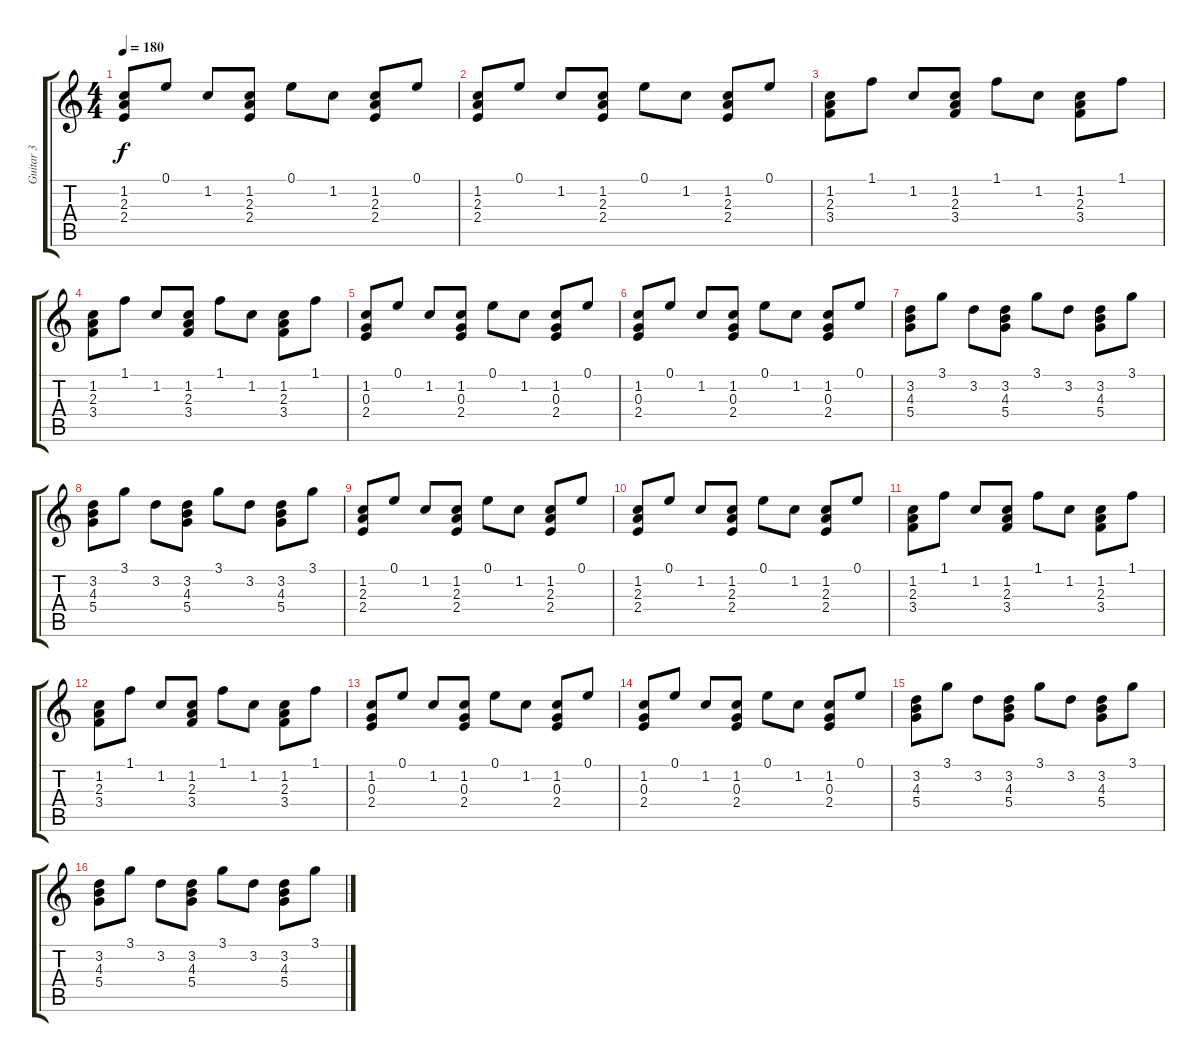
\track ("Guitar 3" "Guitar 3") {instrument acousticguitarsteel}
\staff {score tabs}
\tuning (E4 B3 G3 D3 A2 E2) {hide}
\ts (4 4)
\tempo 180
\clef g2
\ks c
(1.2 2.3 2.4).8{dy f} 0.1.8 1.2.8 (1.2 2.3 2.4).8 0.1.8 1.2.8 (1.2 2.3 2.4).8 0.1.8 |
(1.2 2.3 2.4).8 0.1.8 1.2.8 (1.2 2.3 2.4).8 0.1.8 1.2.8 (1.2 2.3 2.4).8 0.1.8 |
(1.2 2.3 3.4).8 1.1.8 1.2.8 (1.2 2.3 3.4).8 1.1.8 1.2.8 (1.2 2.3 3.4).8 1.1.8 |
(1.2 2.3 3.4).8 1.1.8 1.2.8 (1.2 2.3 3.4).8 1.1.8 1.2.8 (1.2 2.3 3.4).8 1.1.8 |
(1.2 0.3 2.4).8 0.1.8 1.2.8 (1.2 0.3 2.4).8 0.1.8 1.2.8 (1.2 0.3 2.4).8 0.1.8 |
(1.2 0.3 2.4).8 0.1.8 1.2.8 (1.2 0.3 2.4).8 0.1.8 1.2.8 (1.2 0.3 2.4).8 0.1.8 |
(3.2 4.3 5.4).8 3.1.8 3.2.8 (3.2 4.3 5.4).8 3.1.8 3.2.8 (3.2 4.3 5.4).8 3.1.8 |
(3.2 4.3 5.4).8 3.1.8 3.2.8 (3.2 4.3 5.4).8 3.1.8 3.2.8 (3.2 4.3 5.4).8 3.1.8 |
(1.2 2.3 2.4).8 0.1.8 1.2.8 (1.2 2.3 2.4).8 0.1.8 1.2.8 (1.2 2.3 2.4).8 0.1.8 |
(1.2 2.3 2.4).8 0.1.8 1.2.8 (1.2 2.3 2.4).8 0.1.8 1.2.8 (1.2 2.3 2.4).8 0.1.8 |
(1.2 2.3 3.4).8 1.1.8 1.2.8 (1.2 2.3 3.4).8 1.1.8 1.2.8 (1.2 2.3 3.4).8 1.1.8 |
(1.2 2.3 3.4).8 1.1.8 1.2.8 (1.2 2.3 3.4).8 1.1.8 1.2.8 (1.2 2.3 3.4).8 1.1.8 |
(1.2 0.3 2.4).8 0.1.8 1.2.8 (1.2 0.3 2.4).8 0.1.8 1.2.8 (1.2 0.3 2.4).8 0.1.8 |
(1.2 0.3 2.4).8 0.1.8 1.2.8 (1.2 0.3 2.4).8 0.1.8 1.2.8 (1.2 0.3 2.4).8 0.1.8 |
(3.2 4.3 5.4).8 3.1.8 3.2.8 (3.2 4.3 5.4).8 3.1.8 3.2.8 (3.2 4.3 5.4).8 3.1.8 |
(3.2 4.3 5.4).8 3.1.8 3.2.8 (3.2 4.3 5.4).8 3.1.8 3.2.8 (3.2 4.3 5.4).8 3.1.8
